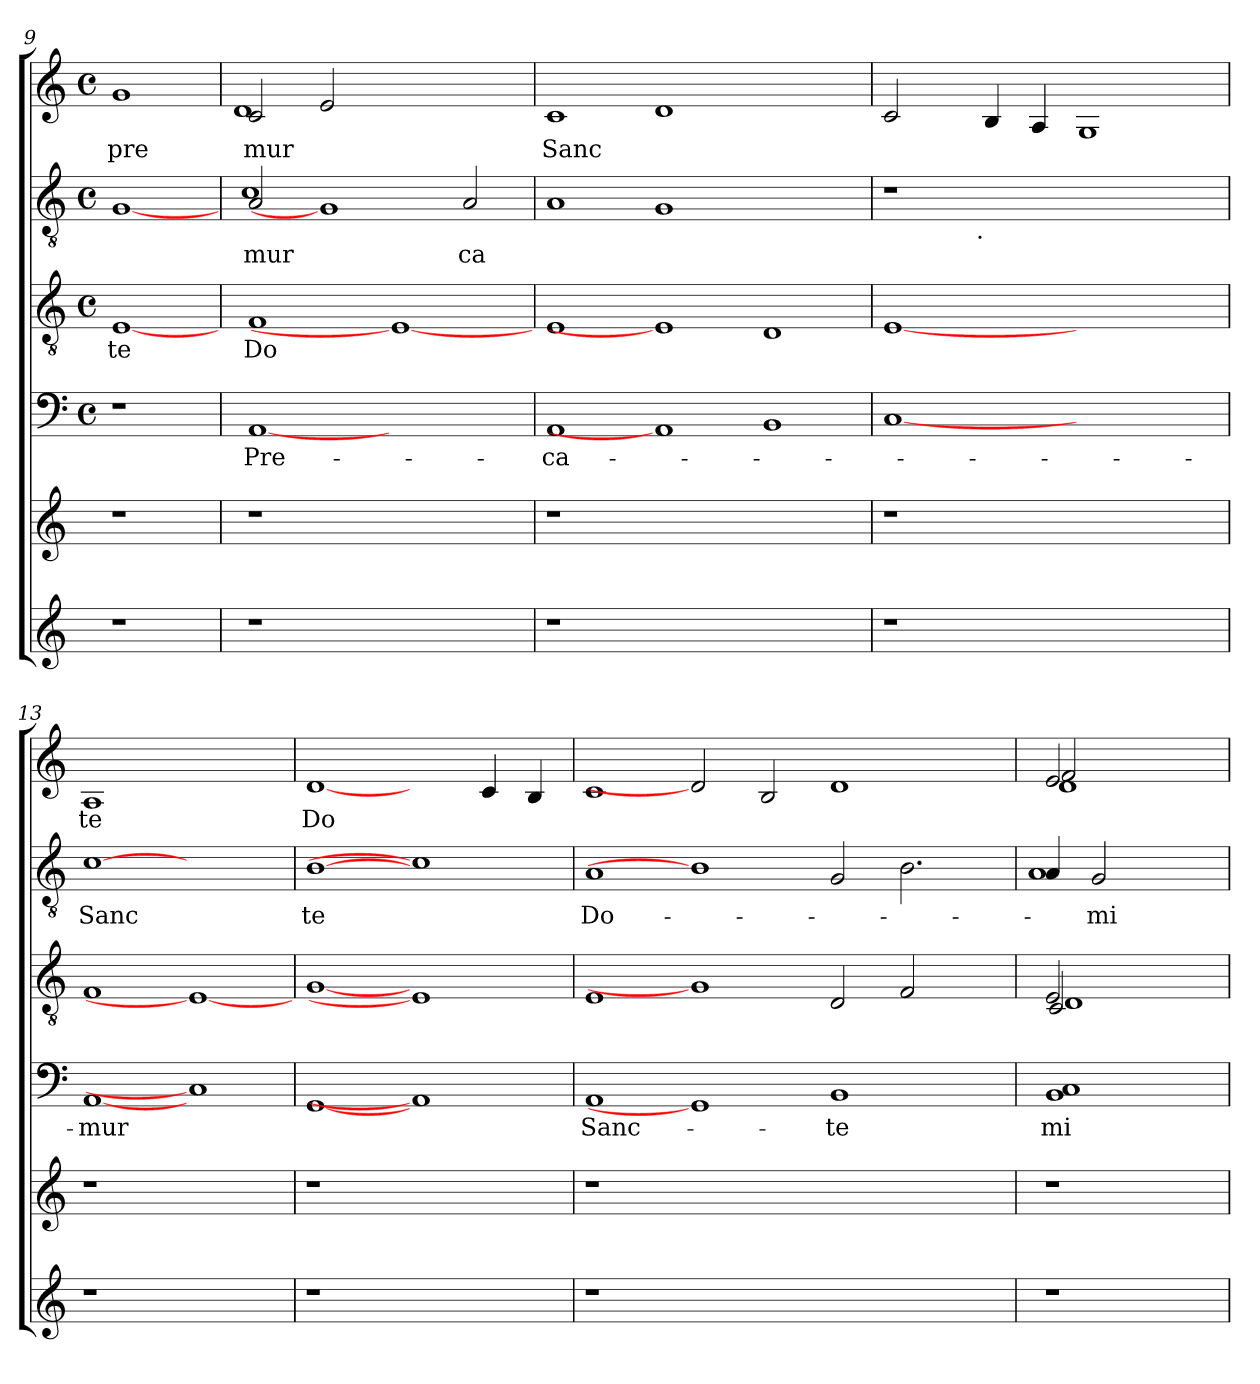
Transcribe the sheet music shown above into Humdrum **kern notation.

**kern	**kern	**kern	**text	**kern	**text	**kern	**text	**kern	**text
*part6	*part5	*part4	*part4	*part3	*part3	*part2	*part2	*part1	*part1
*staff6	*staff5	*staff4	*staff4	*staff3	*staff3	*staff2	*staff2	*staff1	*staff1
*clefG2	*clefG2	*clefF4	*	*clefGv2	*	*clefGv2	*	*clefG2	*
*k[]	*k[]	*k[]	*	*k[]	*	*k[]	*	*k[]	*
*C:	*C:	*C:	*	*C:	*	*C:	*	*C:	*
*	*	*M4/4	*	*M4/4	*	*M4/4	*	*M4/4	*
*	*	*met(c)	*	*met(c)	*	*met(c)	*	*met(c)	*
=9	=9	=9	=9	=9	=9	=9	=9	=9	=9
!	!	!	!	!	!LO:LY:b	!	!	!	!LO:LY:b
1r	1r	1r	.	[1E	te	[1G	.	1g	pre
=10	=10	=10	=10	=10	=10	=10	=10	=10	=10
!	!	!	!LO:LY:b	!	!LO:LY:b	!	!LO:LY:b	!	!
*	*	*	*	*	*	*^	*	*	*
!	!	!	!	!	!	!	!	!LO:LY:b	!	!LO:LY:b
*	*	*	*	*	*	*	*	*	*^	*
!	!	!	!	!	!	!	!	!	!	!	!LO:LY:b
1r	1r	[1AA	Pre-	1F	Do	2A/	1c	mur	2c/	1d	mur
.	.	.	.	.	.	1G]	.	.	2e/	.	.
1ryy	1ryy	1ryy	.	1E_	.	.	1ryy	.	1ryy	1ryy	.
!	!	!	!	!	!	!	!	!LO:LY:b	!	!	!
.	.	.	.	.	.	2A/	.	ca	.	.	.
*	*	*	*	*	*	*v	*v	*	*	*	*
*	*	*	*	*	*	*	*	*v	*v	*
=11	=11	=11	=11	=11	=11	=11	=11	=11	=11
!	!	!	!LO:LY:b	!	!	!	!	!	!LO:LY:b
1r	1r	1AA	-ca-	1E	.	1A	.	1c	Sanc
0ryy	0ryy	1AA]	.	1E]	.	1G	.	1d	.
.	.	1BB	.	1D	.	1ryy	.	1ryy	.
=12	=12	=12	=12	=12	=12	=12	=12	=12	=12
*	*	*	*	*	*	*^	*	*	*
1r	1r	[1C	.	[1E	.	1r	4ryy	.	2c/	.
.	.	.	.	.	.	.	8...ryy	.	.	.
!	!	!	!	!	!	!	!LO:TX:b:t=.	!	!	!
.	.	.	.	.	.	.	1ryy	.	.	.
.	.	.	.	.	.	.	.	.	4B/	.
.	.	.	.	.	.	.	.	.	4A/	.
1ryy	1ryy	1ryy	.	1ryy	.	1ryy	.	.	1G	.
.	.	.	.	.	.	.	2ryy	.	.	.
.	.	.	.	.	.	.	64ryy	.	.	.
=13	=13	=13	=13	=13	=13	=13	=13	=13	=13	=13
!	!	!	!LO:LY:b	!	!	!	!	!LO:LY:b	!	!LO:LY:b
*	*	*	*	*	*	*v	*v	*	*	*
1r	1r	[1AA	-mur	1F	.	[1c	Sanc	1A	te
1ryy	1ryy	1C]	.	1E_	.	1ryy	.	1ryy	.
=14	=14	=14	=14	=14	=14	=14	=14	=14	=14
!	!	!	!	!	!	!	!LO:LY:b	!	!LO:LY:b
1r	1r	[1GG	.	[1G	.	[1B	te	[1d	Do
1ryy	1ryy	1AA]	.	1E]	.	1c]	.	2ryy	.
.	.	.	.	.	.	.	.	4c/	.
.	.	.	.	.	.	.	.	4B/	.
!!LO:PB:g=z
=15	=15	=15	=15	=15	=15	=15	=15	=15	=15
!	!	!	!LO:LY:b	!	!	!	!LO:LY:b	!	!
1r	1r	1AA	Sanc-	1E	.	1A	Do-	1c	.
0ryy	0ryy	1GG]	.	1G]	.	1B]	.	2d]	.
.	.	.	.	.	.	.	.	2B/	.
!	!	!	!LO:LY:b	!	!	!	!	!	!
.	.	1BB	-te	2D/	.	2G/	.	1d	.
.	.	.	.	2F/	.	2.B\	.	.	.
4ryy	4ryy	4ryy	.	4ryy	.	.	.	4ryy	.
=16	=16	=16	=16	=16	=16	=16	=16	=16	=16
!	!	!	!LO:LY:b	!	!	!	!	!	!
*	*	*	*	*^	*	*^	*	*^	*
*	*	*	*	*	*^	*	*	*	*	*	*^	*
1r	1r	1BB 1C	-mi-	2E/	2C/	1D	.	4A/	1A	.	2e/	2f/	1d	.
!	!	!	!	!	!	!	!	!	!	!LO:LY:b	!	!	!	!
.	.	.	.	.	.	.	.	2G/	.	-mi-	.	.	.	.
.	.	.	.	2ryy	2ryy	.	.	.	.	.	2ryy	2ryy	.	.
.	.	.	.	.	.	.	.	4ryy	.	.	.	.	.	.
*	*	*	*	*v	*v	*v	*	*	*	*	*v	*v	*v	*
*	*	*	*	*	*	*v	*v	*	*	*
=	=	=	=	=	=	=	=	=	=
*-	*-	*-	*-	*-	*-	*-	*-	*-	*-
